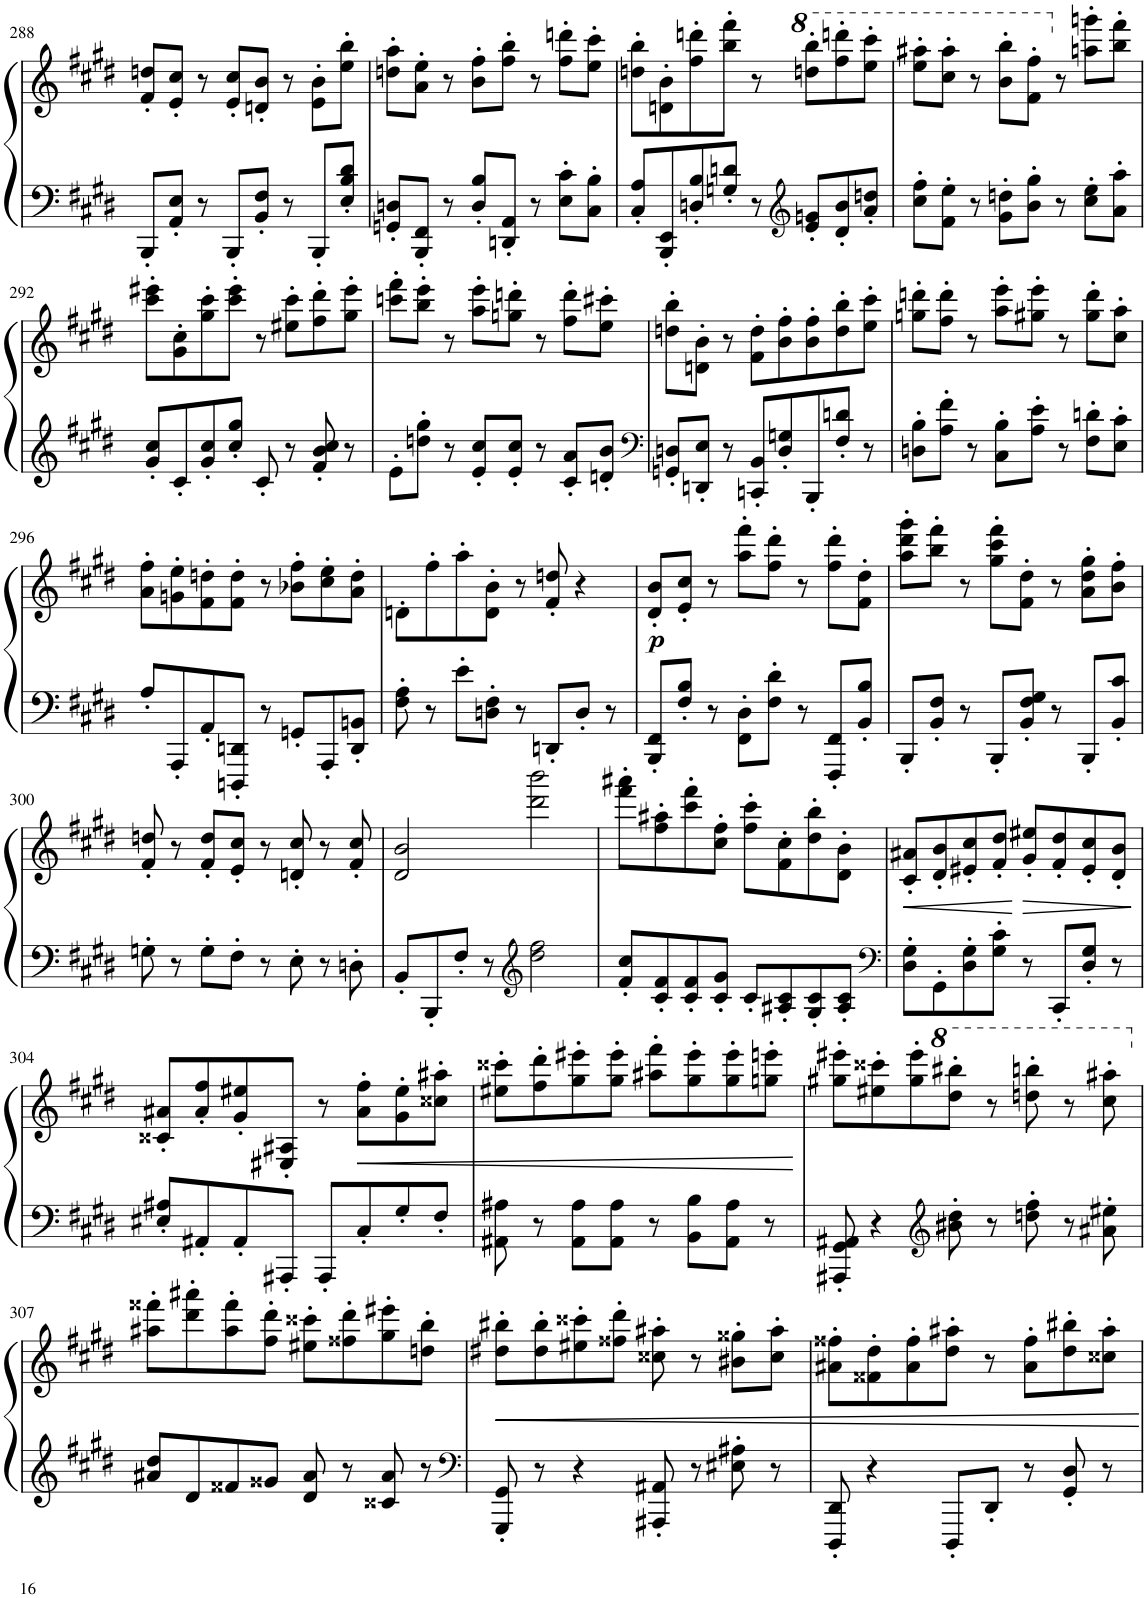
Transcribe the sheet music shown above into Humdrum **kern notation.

**kern	**kern	**dynam
*part1	*part1	*part1
*staff2	*staff1	*staff1/2
*I"Piano	*	*
*I'Pno.	*	*
!!LO:PB:g=z
*clefF4	*clefG2	*
*k[f#c#g#d#]	*k[f#c#g#d#]	*
*M2/2	*M2/2	*
*met(c|)	*met(c|)	*
=288	=288	=288
8BBB'/L	8f#/' 8ddn/'L	.
8AA/' 8E/'J	8e/' 8cc#/'J	.
8r	8r	.
8BBB'/L	8e/' 8cc#/'L	.
8BB/' 8F#/'J	8dn/' 8b/'J	.
8r	8r	.
8BBB'/L	8e\' 8b\'L	.
8E/' 8B/' 8d#/'J	8ee\' 8bb\'J	.
=289	=289	=289
8GGn/' 8Dn/'L	8ddn\' 8aa\'L	.
8BBB/' 8FF#/'J	8a\' 8ee\'J	.
8r	8r	.
8D/' 8B/'L	8b\' 8ff#\'L	.
8DDn/' 8AA/'J	8ff#\' 8bb\'J	.
8r	8r	.
8E\' 8c#\'L	8ff#\' 8dddn\'L	.
8C#\' 8B\'J	8ee\' 8ccc#\'J	.
=290	=290	=290
8C#/' 8A/'L	8ddn\' 8bb\'L	.
8BBB/' 8EE/'	8dn\' 8b\'	.
8Dn/' 8B/'	8ff#\' 8dddn\'	.
8Gn/' 8dn/'J	8bb\' 8fff#\'J	.
8r	8r	.
*clefG2	*	*
*	*8va	*
8e/' 8gn/'L	8dddn\' 8bbb\'L	.
8d/' 8b/'	8fff#\' 8ddddn\'	.
8a/' 8ddn/'J	8eee\' 8cccc#\'J	.
=291	=291	=291
8cc#\' 8ff#\'L	8eee\' 8aaa#X\'L	.
8f#\' 8ee\'J	8ccc#\' 8aaa#\'J	.
8r	8r	.
8g#\' 8ddn\'L	8bb\' 8bbb\'L	.
8b\' 8gg#\'J	8ff#\' 8fff#\'J	.
*	*X8va	*
8r	8r	.
8cc#\' 8ee\'L	8aan\' 8gggn\'L	.
8a\' 8aa\'J	8bb\' 8fff#\'J	.
!!LO:LB:g=z
=292	=292	=292
8g#/' 8cc#/'L	8ccc#\' 8eee#X\'L	.
8c#'/	8g#\' 8cc#\'	.
8g#/' 8cc#/'	8gg#\' 8ccc#\'	.
8cc#/' 8gg#/'J	8ccc#\' 8eee#\'J	.
8c#'/	8r	.
8r	8ee#X\' 8ccc#\'L	.
8f#/' 8b/' 8cc#/'	8ff#\' 8ddd#\'	.
8r	8gg#\' 8eee#\'J	.
=293	=293	=293
8e'\L	8cccn\' 8fff#\'L	.
8ddn\' 8gg#\'J	8bb\' 8eee\'J	.
8r	8r	.
8e/' 8cc#/'L	8aa\' 8eee\'L	.
8e/' 8cc#/'J	8ggn\' 8dddn\'J	.
8r	8r	.
8c#/' 8a/'L	8ff#\' 8ddd\'L	.
8dn/' 8b/'J	8ee\' 8ccc#X\'J	.
=294	=294	=294
*clefF4	*	*
8GGn/' 8Dn/'L	8ddn\' 8bb\'L	.
8DDn/' 8E/'J	8dn\' 8b\'J	.
8r	8r	.
8CCn/' 8BB/'L	8f#\' 8dd\'L	.
8D/' 8Gn/'	8b\' 8ff#\'	.
8BBB'/	8b\' 8ff#\'	.
8F#/' 8dn/'J	8dd\' 8bb\'	.
8r	8ee\' 8ccc#\'J	.
=295	=295	=295
8Dn\' 8B\'L	8ggn\' 8dddn\'L	.
8A\' 8f#\'J	8ff#\' 8ddd\'J	.
8r	8r	.
8C#\' 8B\'L	8aa\' 8eee\'L	.
8A\' 8e\'J	8gg#X\' 8eee\'J	.
8r	8r	.
8F#\' 8dn\'L	8gg#\' 8ddd\'L	.
8E\' 8c#\'J	8cc#\' 8aa\'J	.
!!LO:LB:g=z
=296	=296	=296
8A'/L	8a\' 8ff#\'L	.
8AAA'/	8gn\' 8ee\'	.
8AA'/	8f#\' 8ddn\'	.
8DDDn/' 8DDn/'J	8f#\' 8dd\'J	.
8r	8r	.
8GGn'/L	8b-X\' 8ff#\'L	.
8AAA'/	8cc#\' 8ee\'	.
8DD/' 8BBn/'J	8a\' 8dd\'J	.
=297	=297	=297
8F#\' 8A\'	8dn'\L	.
8r	8ff#'\	.
8e'\L	8aa'\	.
8Dn\' 8F#\'J	8d\' 8b\'J	.
8r	8r	.
8DDn'/L	8f#/' 8ddn/'	.
8D'/J	4r	.
8r	.	.
=298	=298	=298
!	!	!LO:DY:b
8BBB/' 8FF#/'L	8d#/' 8b/'L	p
8F#/' 8B/'J	8e/' 8cc#/'J	.
8r	8r	.
8FF#\' 8D#\'L	8aa\' 8fff#\'L	.
8F#\' 8d#\'J	8ff#\' 8ddd#\'J	.
8r	8r	.
8FFF#/' 8FF#/'L	8ff#\' 8ddd#\'L	.
8BB/' 8B/'J	8f#\' 8dd#\'J	.
=299	=299	=299
8BBB'/L	8aa\' 8ddd#\' 8ggg#\'L	.
8BB/' 8F#/'J	8bb\' 8fff#\'J	.
8r	8r	.
8BBB'/L	8gg#\' 8ccc#\' 8fff#\'L	.
8BB/' 8F#/' 8G#/'J	8f#\' 8dd#\'J	.
8r	8r	.
8BBB'/L	8a\' 8dd#\' 8gg#\'L	.
8BB/' 8c#/'J	8b\' 8ff#\'J	.
!!LO:LB:g=z
=300	=300	=300
8Gn'\	8f#/' 8ddn/'	.
8r	8r	.
8G'\L	8f#/' 8dd/'L	.
8F#'\J	8e/' 8cc#/'J	.
8r	8r	.
8E'\	8dn/' 8cc#/'	.
8r	8r	.
8Dn'\	8f#/' 8cc#/'	.
=301	=301	=301
8BB'/L	2d#/ 2b/	.
8BBB'/	.	.
8F#'/J	.	.
8r	.	.
*clefG2	*	*
2dd#\ 2ff#\	2ddd#\ 2bbb\	.
=302	=302	=302
8f#/' 8cc#/'L	8fff#\' 8aaa#X\'L	.
8c#/' 8f#/'	8ff#\' 8aa#X\'	.
8c#/' 8f#/'	8ccc#\' 8fff#\'	.
8c#/' 8g#/'J	8cc#\' 8ff#\'J	.
8c#'/L	8ff#\' 8ccc#\'L	.
8A#X/' 8c#/'	8f#\' 8cc#\'	.
8G#/' 8c#/'	8dd#\' 8bb\'	.
8A#/' 8c#/'J	8d#\' 8b\'J	.
=303	=303	=303
*clefF4	*	*
!	!	!LO:HP:b
8D#\' 8G#\'L	8c#/' 8a#X/'L	<
8GG#'\	8d#/' 8b/'	.
8D#\' 8G#\'	8e#X/' 8cc#/'	.
8G#\' 8c#\'J	8f#/' 8dd#/'J	.
!	!	!LO:HP:n=1:b
8r	8g#/' 8ee#X/'L	[ >
8CC#'/L	8f#/' 8dd#/'	.
8D#/' 8G#/'J	8e#/' 8cc#/'	.
8r	8d#/' 8b/'J	.
.	.	]
!!LO:LB:g=z
=304	=304	=304
8E#X/' 8A#X/'L	8c##X/' 8a#X/'L	.
8AA#X'/	8a#/' 8ff#/'	.
8AA#'/	8g#/' 8ee#X/'	.
8AAA#X'/J	8E#X/' 8A#X/'J	.
8AAA#'/L	8r	.
!	!	!LO:HP:b
8C#'/	8a#\' 8ff#\'L	<
8G#'/	8g#\' 8ee#\'	.
8F#'/J	8cc##X\' 8aa#X\'J	.
=305	=305	=305
8AA#X\ 8A#X\	8ee#X\' 8ccc##X\'L	.
8r	8ff#\' 8ddd#\'	.
8AA#\ 8A#\L	8gg#\' 8eee#X\'	.
8AA#\ 8A#\J	8gg#\' 8eee#\'J	.
8r	8aa#X\' 8fff#\'L	.
8BB\ 8B\L	8gg#\' 8eee#\'	.
8AA#\ 8A#\J	8gg#\' 8eee#\'	.
8r	8ggn\' 8eeen\'J	.
.	.	[
=306	=306	=306
8AAA#X/' 8GG#/' 8AA#X/'	8gg#X\' 8eee#X\'L	.
4r	8ee#X\' 8ccc##X\'	.
.	8gg#\' 8eee#\'	.
*clefG2	*	*
*	*8va	*
8b#X\' 8dd#\'	8ddd#\' 8bbb#X\'J	.
8r	8r	.
8ddn\' 8ff#\'	8dddn\' 8bbbn\'	.
8r	8r	.
8a#X\' 8ee#X\'	8ccc#\' 8aaa#X\'	.
!!LO:LB:g=z
=307	=307	=307
*	*X8va	*
8a#X/ 8dd#/L	8aa#X\' 8fff##X\'L	.
8d#/	8ddd#\' 8aaa#X\'	.
8f##X/	8aa#\' 8fff##\'	.
8g##X/J	8ff#\' 8ddd#\'J	.
8d#/ 8a#/	8ee#X\' 8ccc##X\'L	.
8r	8ff##X\' 8ddd#\'	.
8c##X/ 8a#/	8gg#\' 8eee#X\'	.
8r	8ddn\' 8bb\'J	.
=308	=308	=308
*clefF4	*	*
8GGG#/' 8GG#/'	8dd#X\' 8bb#X\'L	.
8r	8dd#\' 8bb#\'	.
4r	8ee#X\' 8ccc##X\'	.
.	8ff##X\' 8ddd#\'J	.
8AAA#X/' 8AA#X/'	8cc##X\' 8aa#X\'	.
8r	8r	.
8E#X\' 8A#X\'	8b#X\' 8gg##X\'L	.
8r	8cc##\' 8aa#\'J	.
=309	=309	=309
8DDD#/' 8DD#/'	8a#X\' 8ff##X\'L	.
4r	8f##X\' 8dd#\'	.
.	8a#\' 8ff##\'	.
8DDD#'/L	8dd#\' 8aa#X\'J	.
8DD#'/J	8r	.
8r	8a#\' 8ff##\'L	.
8GG#/' 8D#/'	8dd#\' 8bb#X\'	.
8r	8cc##X\' 8aa#\'J	.
=	=	=
*-	*-	*-
